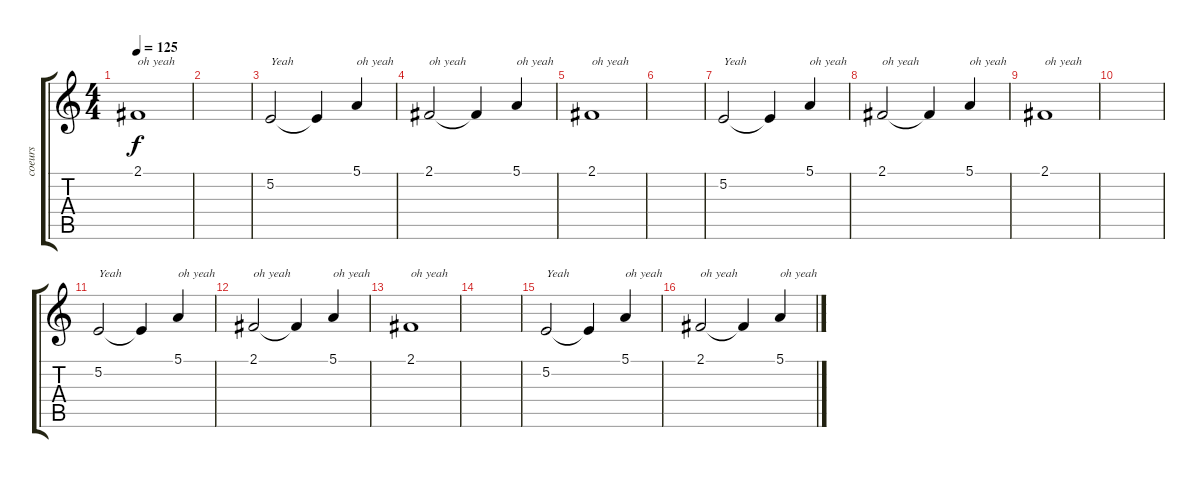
\track ("coeurs" "coeurs") {instrument altosax}
\staff {score tabs}
\tuning (E4 B3 G3 D3 A2 E2) {hide}
\ts (4 4)
\tempo 125
\clef g2
\ks c
2.1.1{txt "oh yeah" dy f} |
|
5.2.2{txt "Yeah"} 5.2{t}.4 5.1.4{txt "oh yeah"} |
2.1.2{txt "oh yeah"} 2.1{t}.4 5.1.4{txt "oh yeah"} |
2.1.1{txt "oh yeah"} |
|
5.2.2{txt "Yeah"} 5.2{t}.4 5.1.4{txt "oh yeah"} |
2.1.2{txt "oh yeah"} 2.1{t}.4 5.1.4{txt "oh yeah"} |
2.1.1{txt "oh yeah"} |
|
5.2.2{txt "Yeah"} 5.2{t}.4 5.1.4{txt "oh yeah"} |
2.1.2{txt "oh yeah"} 2.1{t}.4 5.1.4{txt "oh yeah"} |
2.1.1{txt "oh yeah"} |
|
5.2.2{txt "Yeah"} 5.2{t}.4 5.1.4{txt "oh yeah"} |
2.1.2{txt "oh yeah"} 2.1{t}.4 5.1.4{txt "oh yeah"}
